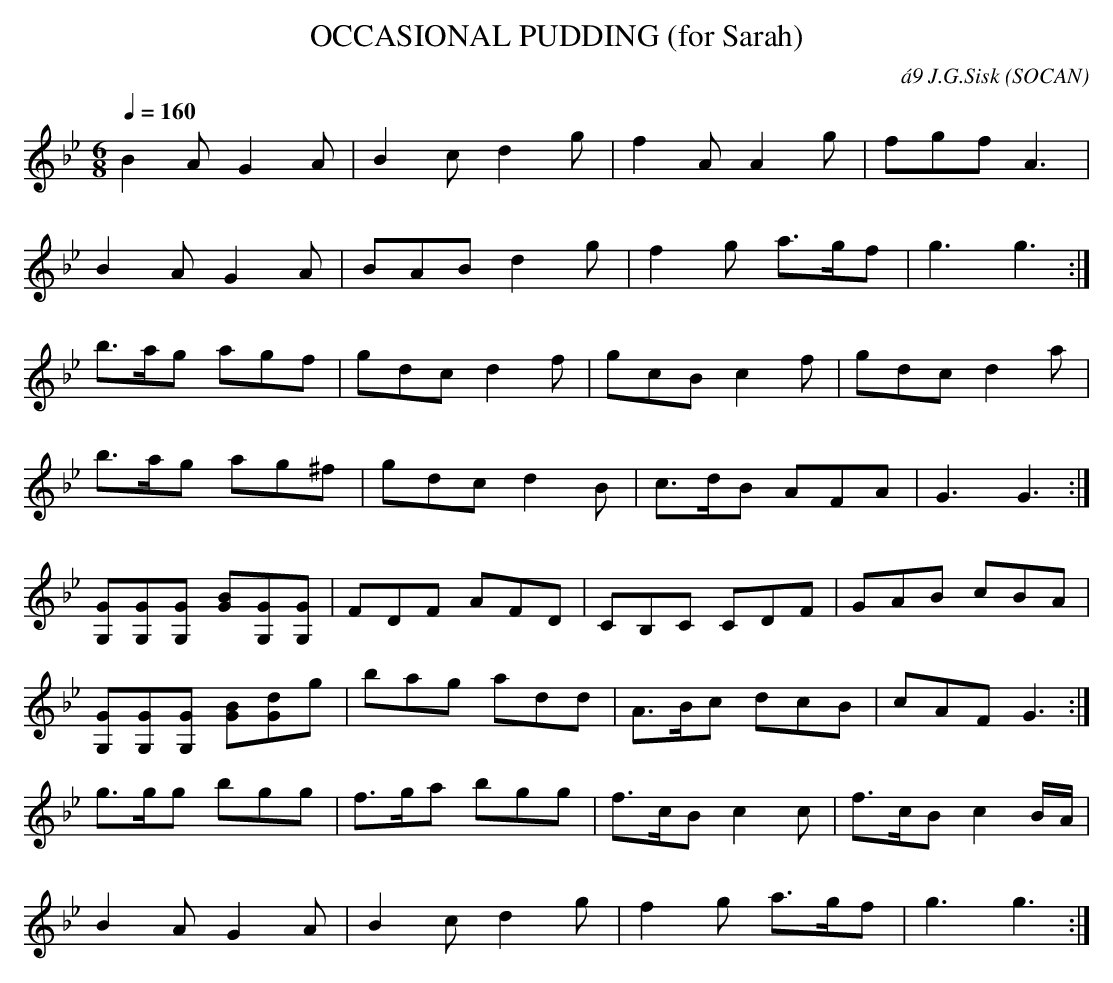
X:1
T:OCCASIONAL PUDDING (for Sarah)
C:\'a9 J.G.Sisk (SOCAN)
Q:1/4=160
M:6/8
L:1/8
K:Gm
B2A G2A|B2c d2g|f2A A2g|fgf A3|
B2A G2A|BAB d2g|f2g a>gf|g3 g3 :|
b>ag agf|gdc d2f|gcB c2f|gdc d2a|
b>ag ag^f|gdc d2B|c>dB AFA|G3 G3 :|
[G,G][G,G][G,G] [BG][G,G][G,G]|FDF AFD|CB,C CDF|GAB cBA|
[G,G][G,G][G,G] [BG][dG]g|bag add|A>Bc dcB|cAF G3 :|
g>gg bgg|f>ga bgg|f>cB c2c|f>cB c2B/A/|
B2A G2A|B2c d2g|f2g a>gf|g3 g3 :|
